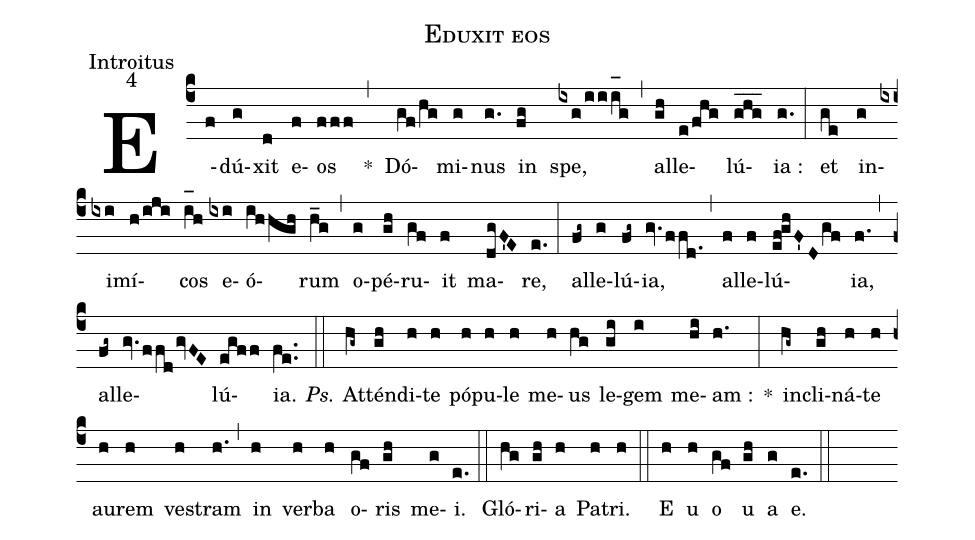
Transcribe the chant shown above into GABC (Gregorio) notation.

name:Eduxit eos;
office-part:Introitus;
mode:4;
%%
(c4) E(f)dú(g)xit(d) e(f)os(fff) <clear>*(,) Dó(gf/hg)mi(g)nus(g.) in(fg) spe,(ixg/iii_[oh:h]g) (,) al(gh)le(e/fhg)lú(ghg___){ia} :(g.) (:) et(ge) in(g)i(ixi)mí(h/iji)cos(i_[oh:h]h) e(ixi)ó(ihhgh)rum(h_g) (,) o(g)pé(gh)ru(gf)it(f) ma(dgF'E)re,(e.) (:) al(fg~)le(g)lú(fg~){ia},(gv.ffd.) (,) al(f)le(f)lú(ef!ghF'Dgf){ia},(f.) (,) al(fg~)le(gv.ffdgvFE)lú(egff){ia}.(fe..) (::) <i>Ps.</i> At(hg~)tén(gh)di(h)te(h) pó(h)pu(h)le(h) me(h)us(hg) le(gi)gem(i) me(hi)am :(h.) *(:) in(hg~)cli(gh)ná(h)te(h) au(h)rem(h) ve(h)stram(h.) (,) in(h) ver(h)ba(h) o(gf)ris(gh) me(g)i.(e.) (::) Gló(hg)ri(gh)a(h) Pa(h)tri.(h) (::) <eu>E(h) u(h) o(gf) u(gh) a(g) e.</eu>(e.) (::)
